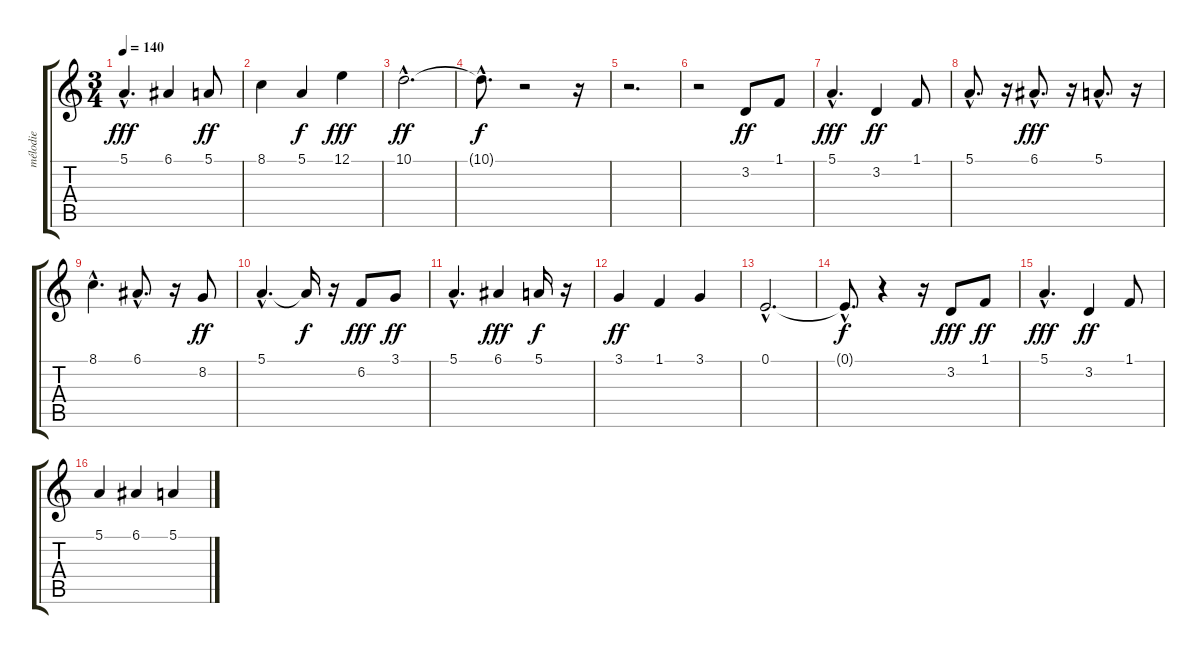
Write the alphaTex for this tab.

\track ("mélodie" "mélodie") {instrument frenchhorn}
\staff {score tabs}
\tuning (E4 B3 G3 D3 A2 E2) {hide}
\ts (3 4)
\tempo 140
\clef g2
\ks c
5.1{hac}.4{d dy fff} 6.1.4 5.1.8{dy ff} |
8.1.4 5.1.4{dy f} 12.1.4{dy fff} |
10.1{hac}.2{d dy ff} |
10.1{hac t}.8{d dy f} r.2 r.16 |
r.2{d} |
r.2 3.2.8{dy ff} 1.1.8 |
5.1{hac}.4{d dy fff} 3.2.4{dy ff} 1.1.8 |
5.1{hac}.8{d} r.16 6.1{hac}.8{d dy fff} r.16 5.1{hac}.8{d} r.16 |
8.1{hac}.4{d} 6.1{hac}.8{d} r.16 8.2.8{dy ff} |
5.1{hac}.4{d} 5.1{t}.16{dy f} r.16 6.2.8{dy fff} 3.1.8{dy ff} |
5.1{hac}.4{d} 6.1.4{dy fff} 5.1.16{dy f} r.16 |
3.1.4{dy ff} 1.1.4 3.1.4 |
0.1{hac}.2{d} |
0.1{hac t}.8{d dy f} r.4 r.16 3.2.8{dy fff} 1.1.8{dy ff} |
5.1{hac}.4{d dy fff} 3.2.4{dy ff} 1.1.8 |
5.1.4 6.1.4 5.1.4
